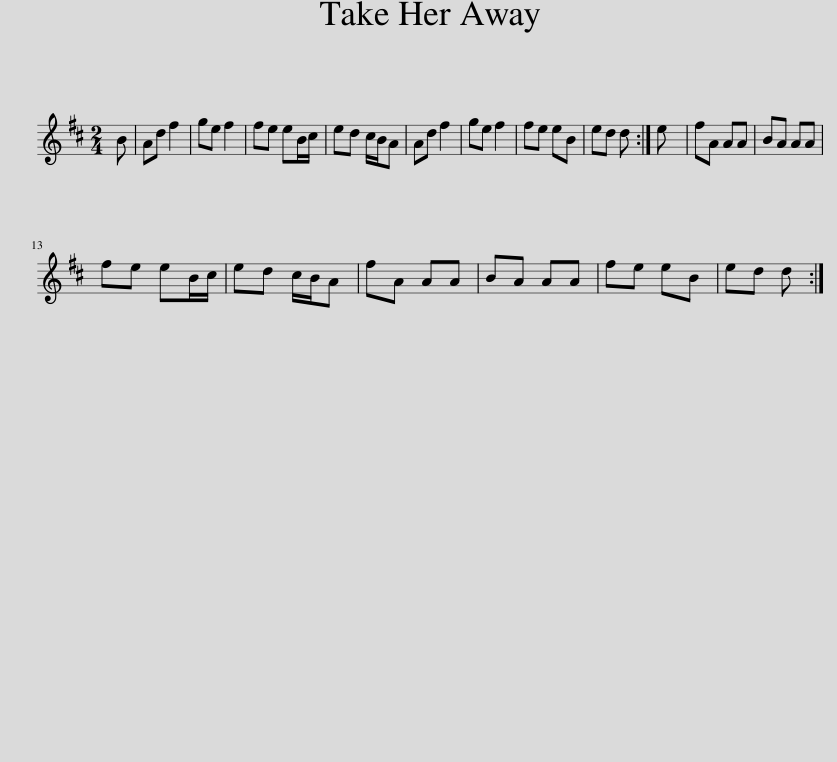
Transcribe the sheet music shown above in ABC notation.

X:1
L:1/8
M:2/4
I:linebreak $
K:D
V:1 treble
V:1
 B | Ad f2 | ge f2 | fe eB/c/ | ed c/B/A | %5
 Ad f2 | ge f2 | fe eB | ed d :| e | %10
 fA AA | BA AA |$ fe eB/c/ | ed c/B/A | fA AA | %15
 BA AA | fe eB | ed d :| %18
